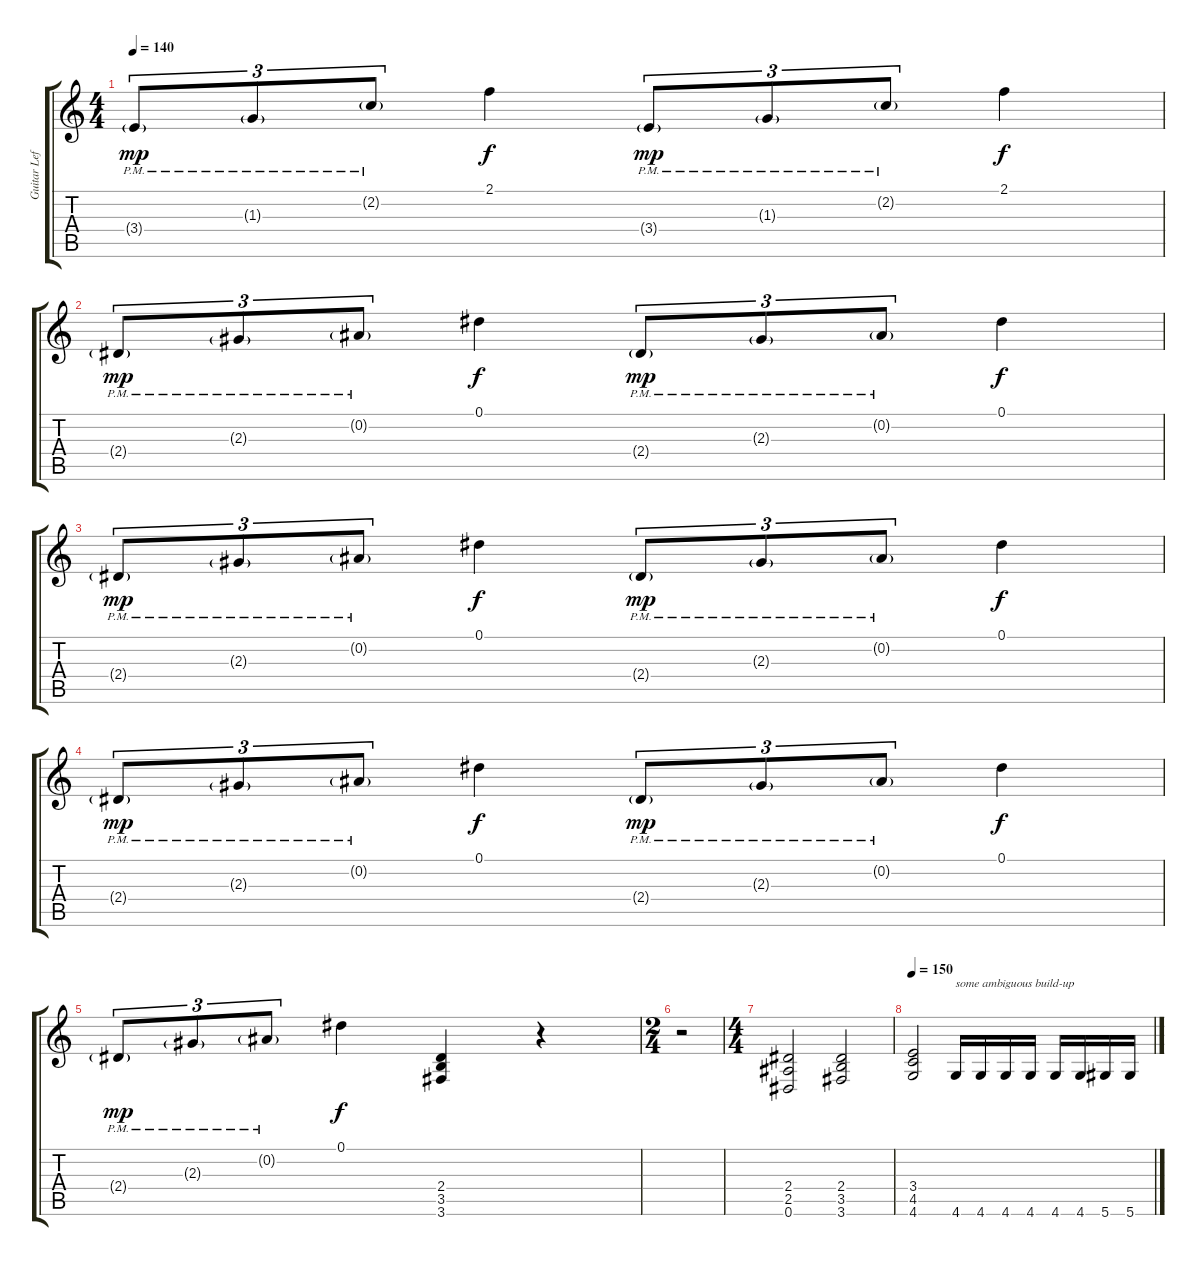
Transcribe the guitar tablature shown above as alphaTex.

\track ("Guitar Left" "Guitar Lef") {instrument distortionguitar}
\staff {score tabs}
\tuning (Eb4 Bb3 Gb3 Db3 Ab2 Eb2) {hide}
\ts (4 4)
\tempo 140
\clef g2
\ks c
3.4{g pm}.8{tu (3 2) dy mp} 1.3{g pm}.8{tu (3 2)} 2.2{g pm}.8{tu (3 2)} 2.1.4{dy f} 3.4{g pm}.8{tu (3 2) dy mp} 1.3{g pm}.8{tu (3 2)} 2.2{g pm}.8{tu (3 2)} 2.1.4{dy f} |
2.4{g pm}.8{tu (3 2) dy mp} 2.3{g pm}.8{tu (3 2)} 0.2{g pm}.8{tu (3 2)} 0.1.4{dy f} 2.4{g pm}.8{tu (3 2) dy mp} 2.3{g pm}.8{tu (3 2)} 0.2{g pm}.8{tu (3 2)} 0.1.4{dy f} |
2.4{g pm}.8{tu (3 2) dy mp} 2.3{g pm}.8{tu (3 2)} 0.2{g pm}.8{tu (3 2)} 0.1.4{dy f} 2.4{g pm}.8{tu (3 2) dy mp} 2.3{g pm}.8{tu (3 2)} 0.2{g pm}.8{tu (3 2)} 0.1.4{dy f} |
2.4{g pm}.8{tu (3 2) dy mp} 2.3{g pm}.8{tu (3 2)} 0.2{g pm}.8{tu (3 2)} 0.1.4{dy f} 2.4{g pm}.8{tu (3 2) dy mp} 2.3{g pm}.8{tu (3 2)} 0.2{g pm}.8{tu (3 2)} 0.1.4{dy f} |
2.4{g pm}.8{tu (3 2) dy mp} 2.3{g pm}.8{tu (3 2)} 0.2{g pm}.8{tu (3 2)} 0.1.4{dy f} (2.4 3.5 3.6).4 r.4 |
\ts (2 4)
r.2 |
\ts (4 4)
(2.4 2.5 0.6).2 (2.4 3.5 3.6).2 |
\tempo 150
(3.4 4.5 4.6).2 4.6.16{txt "some ambiguous build-up"} 4.6.16 4.6.16 4.6.16 4.6.16 4.6.16 5.6.16 5.6.16
